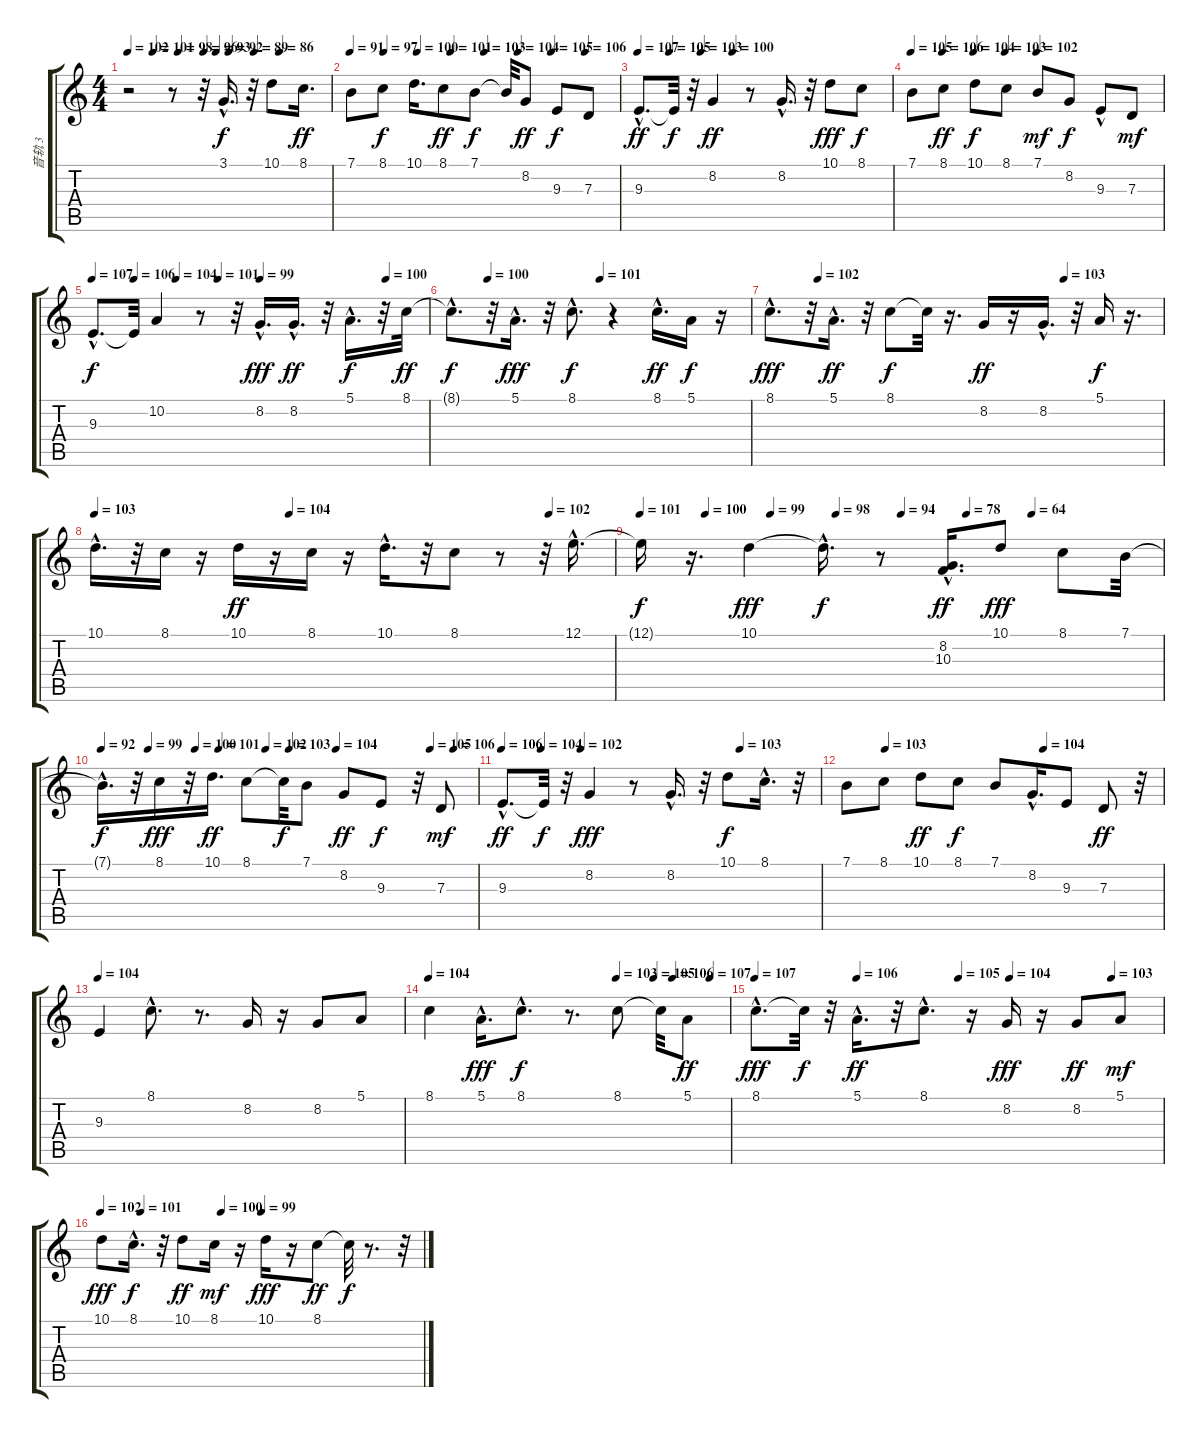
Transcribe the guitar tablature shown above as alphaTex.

\track ("音轨 3" "音轨 3") {instrument electricgrandpiano}
\staff {score tabs}
\tuning (E4 B3 G3 D3 A2 E2) {hide}
\ts (4 4)
\tempo 102
\tempo (101 0.125)
\tempo (98 0.25)
\tempo (96 0.375)
\tempo (93 0.4375)
\tempo (92 0.5)
\tempo (89 0.625)
\tempo (86 0.75)
\clef g2
\ks c
r.2{dy f} r.8 r.32 3.1{hac}.16{d} r.32 10.1.8 8.1.16{d dy ff} |
\tempo 91
\tempo (97 0.125)
\tempo (100 0.25)
\tempo (101 0.375)
\tempo (103 0.5)
\tempo (104 0.625)
\tempo (105 0.75)
\tempo (106 0.875)
7.1.8 8.1.8{dy f} 10.1.16{d} 8.1.8{dy ff} 7.1.8{dy f} 7.1{t}.32 8.2.8{dy ff} 9.3.8{dy f} 7.3.8 |
\tempo 107
\tempo (105 0.125)
\tempo (103 0.25)
\tempo (100 0.375)
9.3{hac}.8{d dy ff} 9.3{t}.32{dy f} r.32 8.2.4{dy ff} r.8 8.2{hac}.16{d} r.32 10.1.8{dy fff} 8.1.8{dy f} |
\tempo 105
\tempo (106 0.125)
\tempo (104 0.25)
\tempo (103 0.375)
\tempo (102 0.5)
7.1.8 8.1.8{dy ff} 10.1.8{dy f} 8.1.8 7.1.8{dy mf} 8.2.8{dy f} 9.3{hac}.8 7.3.8{dy mf} |
\tempo 107
\tempo (106 0.125)
\tempo (104 0.25)
\tempo (101 0.375)
\tempo (99 0.5)
\tempo (100 0.875)
9.3{hac}.8{d dy f} 9.3{t}.32 10.2.4 r.8 r.32 8.2{hac}.16{d dy fff} 8.2{hac}.16{d dy ff} r.32 5.1{hac}.16{d dy f} r.32 8.1.32{dy ff} |
\tempo (100 0.125)
\tempo (101 0.5)
8.1{hac t}.8{d dy f} r.32 5.1{hac}.16{d dy fff} r.32 8.1{hac}.8{d dy f} r.4 8.1{hac}.16{d dy ff} 5.1.16{dy f} r.16 |
\tempo (102 0.125)
\tempo (103 0.75)
8.1{hac}.8{d dy fff} r.32 5.1{hac}.16{d dy ff} r.32 8.1.8{dy f} 8.1{t}.32 r.16{d} 8.2.16{dy ff} r.16 8.2{hac}.16{d} r.32 5.1.16{dy f} r.16{d} |
\tempo 103
\tempo (104 0.375)
\tempo (102 0.875)
10.1{hac}.16{d} r.32 8.1.16 r.16 10.1.16{dy ff} r.16 8.1.16 r.16 10.1{hac}.16{d} r.32 8.1.8 r.8 r.32 12.1{hac}.16{d} |
\tempo 101
\tempo (100 0.125)
\tempo (99 0.25)
\tempo (98 0.375)
\tempo (94 0.5)
\tempo (78 0.625)
\tempo (64 0.75)
12.1{t}.16{dy f} r.16{d} 10.1.4{dy fff} 10.1{hac t}.16{d dy f} r.8 (8.2{hac} 10.3).16{d dy ff} 10.1.8{dy fff} 8.1.8 7.1.32 |
\tempo 92
\tempo (99 0.125)
\tempo (100 0.25)
\tempo (101 0.3125)
\tempo (102 0.4375)
\tempo (103 0.5)
\tempo (104 0.625)
\tempo (105 0.875)
\tempo (106 0.9375)
7.1{hac t}.16{d dy f} r.32 8.1.16{dy fff} r.32 10.1.16{d dy ff} 8.1.8 8.1{t}.32{dy f} 7.1.8 8.2.8{dy ff} 9.3.8{dy f} r.32 7.3.8{dy mf} |
\tempo 106
\tempo (104 0.125)
\tempo (102 0.25)
\tempo (103 0.75)
9.3{hac}.8{d dy ff} 9.3{t}.32{dy f} r.32 8.2.4{dy fff} r.8 8.2{hac}.16{d} r.32 10.1.8{dy f} 8.1{hac}.16{d} r.32 |
\tempo (103 0.125)
\tempo (104 0.625)
7.1.8 8.1.8 10.1.8{dy ff} 8.1.8{dy f} 7.1.8 8.2{hac}.16{d} 9.3.8 7.3.8{dy ff} r.32 |
\tempo 104
9.3.4 8.1{hac}.8{d} r.8{d} 8.2.16 r.16 8.2.8 5.1.8 |
\tempo 104
\tempo (103 0.625)
\tempo (105 0.75)
\tempo (106 0.8125)
\tempo (107 0.9375)
8.1.4 5.1{hac}.16{d dy fff} 8.1{hac}.8{d dy f} r.8{d} 8.1.8 8.1{t}.32 5.1.8{dy ff} |
\tempo 107
\tempo (106 0.25)
\tempo (105 0.5)
\tempo (104 0.625)
\tempo (103 0.875)
8.1{hac}.8{d dy fff} 8.1{t}.32{dy f} r.32 5.1{hac}.16{d dy ff} r.32 8.1{hac}.8{d} r.16 8.2.16{dy fff} r.16 8.2.8{dy ff} 5.1.8{dy mf} |
\tempo 102
\tempo (101 0.125)
\tempo (100 0.375)
\tempo (99 0.5)
10.1.8{dy fff} 8.1{hac}.16{d dy f} r.32 10.1.8{dy ff} 8.1.16{dy mf} r.16 10.1.16{dy fff} r.16 8.1.8{dy ff} 8.1{t}.32{dy f} r.8{d} r.32
